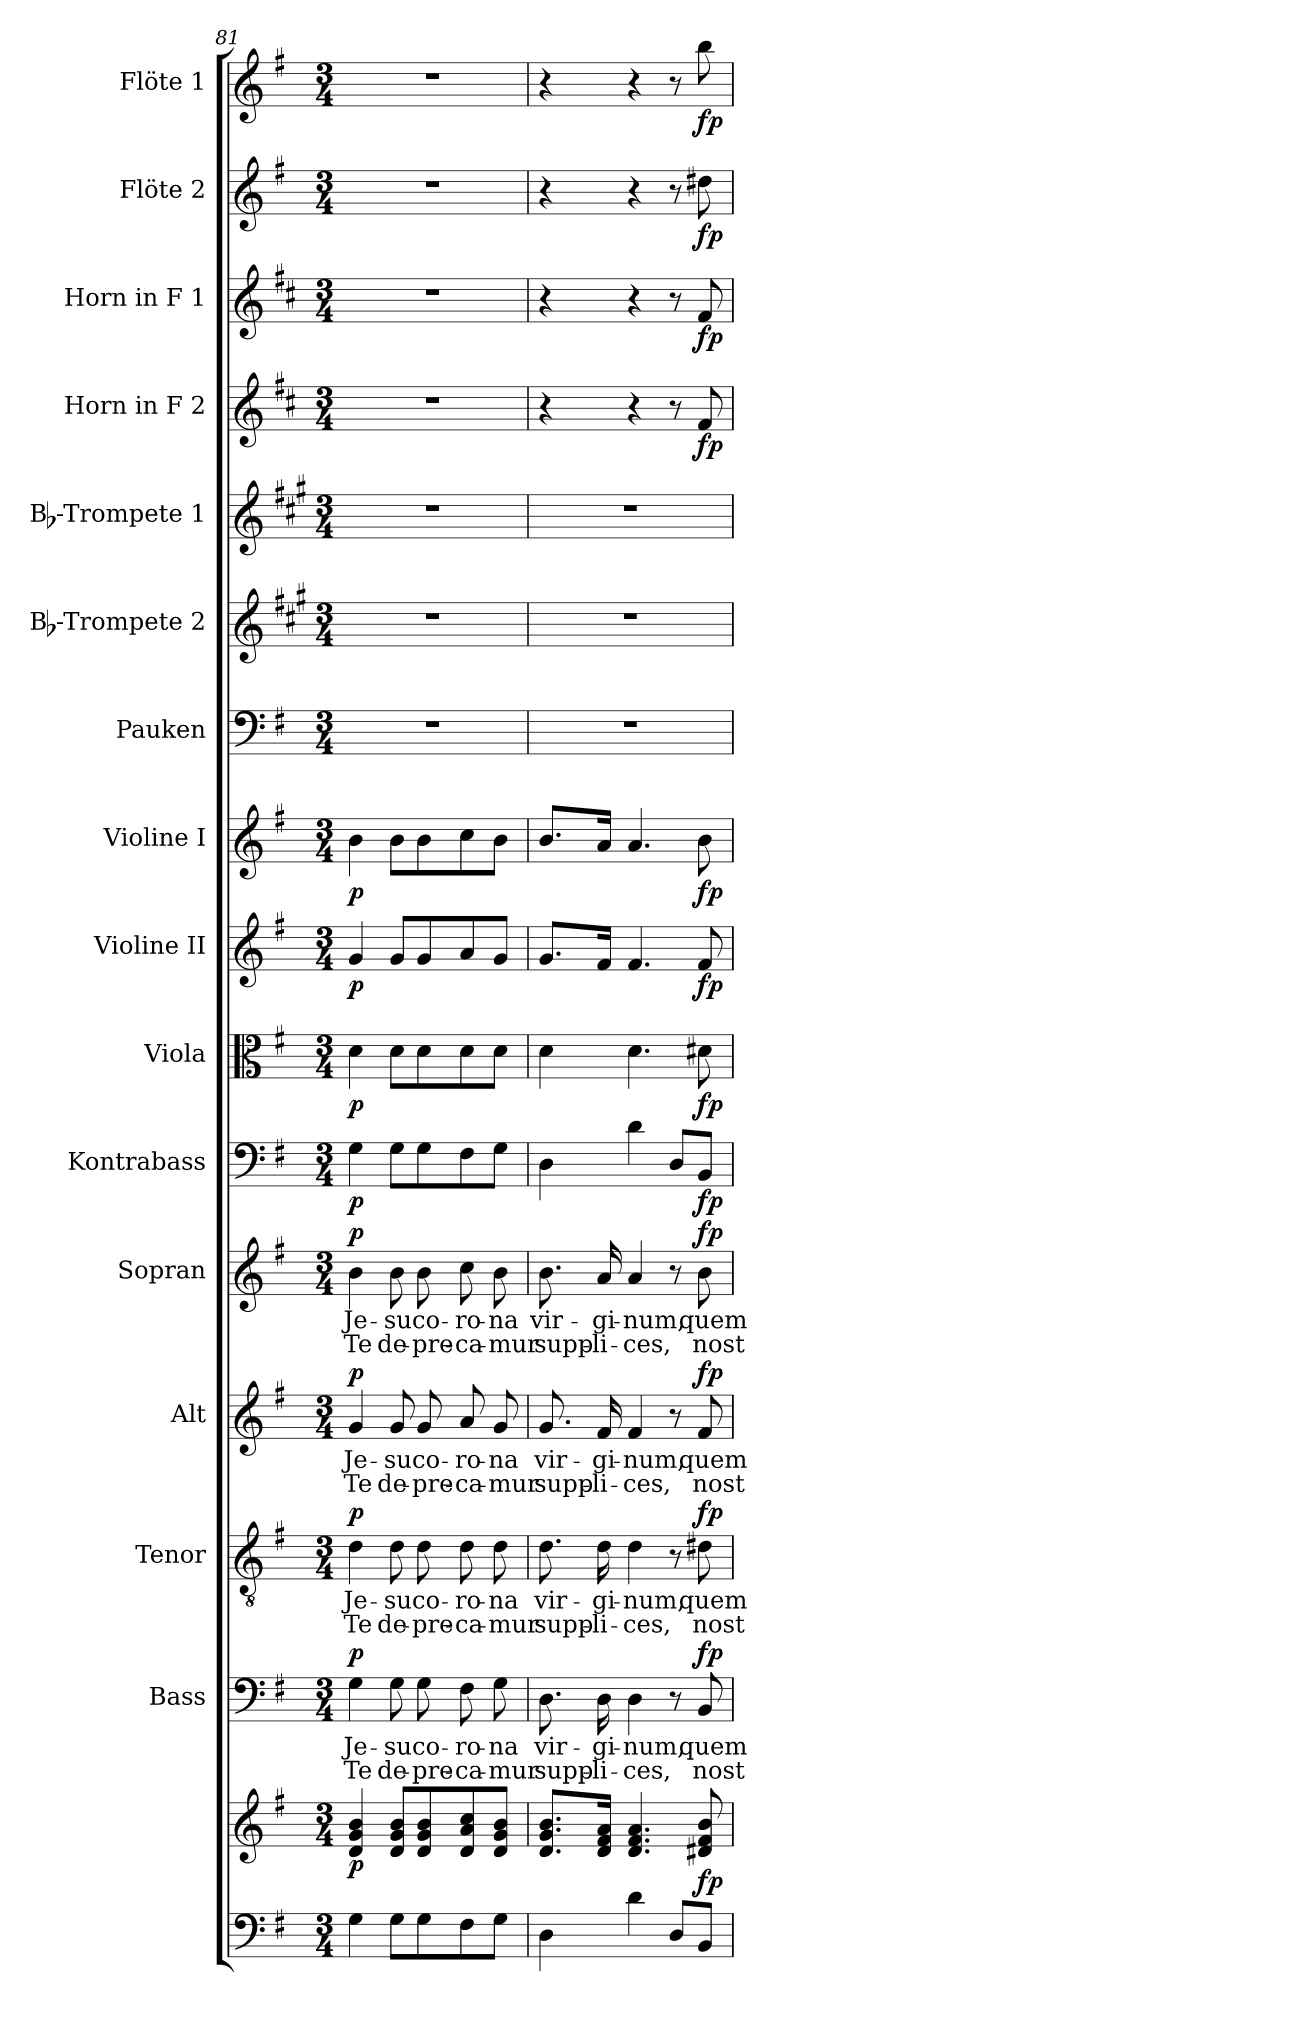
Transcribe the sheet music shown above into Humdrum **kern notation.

**kern	**kern	**dynam	**kern	**text	**text	**dynam	**kern	**text	**text	**dynam	**kern	**text	**text	**dynam	**kern	**text	**text	**dynam	**kern	**dynam	**kern	**dynam	**kern	**dynam	**kern	**dynam	**kern	**kern	**kern	**kern	**dynam	**kern	**dynam	**kern	**dynam	**kern	**dynam
*part16	*part16	*part16	*part15	*part15	*part15	*part15	*part14	*part14	*part14	*part14	*part13	*part13	*part13	*part13	*part12	*part12	*part12	*part12	*part11	*part11	*part10	*part10	*part9	*part9	*part8	*part8	*part7	*part6	*part5	*part4	*part4	*part3	*part3	*part2	*part2	*part1	*part1
*staff17	*staff16	*staff16/17	*staff15	*staff15	*staff15	*staff15	*staff14	*staff14	*staff14	*staff14	*staff13	*staff13	*staff13	*staff13	*staff12	*staff12	*staff12	*staff12	*staff11	*staff11	*staff10	*staff10	*staff9	*staff9	*staff8	*staff8	*staff7	*staff6	*staff5	*staff4	*staff4	*staff3	*staff3	*staff2	*staff2	*staff1	*staff1
*	*	*	*I"Bass	*	*	*	*I"Tenor	*	*	*	*I"Alt	*	*	*	*I"Sopran	*	*	*	*I"Kontrabass	*	*I"Viola	*	*I"Violine II	*	*I"Violine I	*	*I"Pauken	*I"Bb-Trompete 2	*I"Bb-Trompete 1	*I"Horn in F 2	*	*I"Horn in F 1	*	*I"Flöte 2	*	*I"Flöte 1	*
*	*	*	*I'B.	*	*	*	*I'T.	*	*	*	*I'A.	*	*	*	*I'S.	*	*	*	*I'Kb.	*	*I'Vla.	*	*I'Vl. II	*	*I'Vl. I	*	*I'Pk.	*I'Bb Trp. 2	*I'Bb Trp. 1	*	*	*	*	*I'Fl. 2	*	*I'Fl. 1	*
*clefF4	*clefG2	*	*clefF4	*	*	*	*clefGv2	*	*	*	*clefG2	*	*	*	*clefG2	*	*	*	*clefF4	*	*clefC3	*	*clefG2	*	*clefG2	*	*clefF4	*clefG2	*clefG2	*clefG2	*	*clefG2	*	*clefG2	*	*clefG2	*
*	*	*	*	*	*	*	*	*	*	*	*	*	*	*	*	*	*	*	*ITrd7c12	*	*	*	*	*	*	*	*	*ITrd1c2	*ITrd1c2	*ITrd4c7	*	*ITrd4c7	*	*	*	*	*
*k[f#]	*k[f#]	*	*k[f#]	*	*	*	*k[f#]	*	*	*	*k[f#]	*	*	*	*k[f#]	*	*	*	*k[f#]	*	*k[f#]	*	*k[f#]	*	*k[f#]	*	*k[f#]	*k[f#]	*k[f#]	*k[f#]	*	*k[f#]	*	*k[f#]	*	*k[f#]	*
*G:	*G:	*	*G:	*	*	*	*G:	*	*	*	*G:	*	*	*	*G:	*	*	*	*G:	*	*G:	*	*G:	*	*G:	*	*G:	*G:	*G:	*G:	*	*G:	*	*G:	*	*G:	*
*M3/4	*M3/4	*	*M3/4	*	*	*	*M3/4	*	*	*	*M3/4	*	*	*	*M3/4	*	*	*	*M3/4	*	*M3/4	*	*M3/4	*	*M3/4	*	*M3/4	*M3/4	*M3/4	*M3/4	*	*M3/4	*	*M3/4	*	*M3/4	*
=81	=81	=81	=81	=81	=81	=81	=81	=81	=81	=81	=81	=81	=81	=81	=81	=81	=81	=81	=81	=81	=81	=81	=81	=81	=81	=81	=81	=81	=81	=81	=81	=81	=81	=81	=81	=81	=81
!	!	!LO:DY:b	!	!LO:LY:b	!LO:LY:b	!LO:DY:a	!	!LO:LY:b	!LO:LY:b	!LO:DY:a	!	!LO:LY:b	!LO:LY:b	!LO:DY:a	!	!LO:LY:b	!LO:LY:b	!LO:DY:a	!	!LO:DY:b	!	!LO:DY:b	!	!LO:DY:b	!	!LO:DY:b	!	!	!	!	!	!	!	!	!	!	!
4G\	4d/ 4g/ 4b/	p	4G\	Je-	Te	p	4d\	Je-	Te	p	4g/	Je-	Te	p	4b\	Je-	Te	p	4GG\	p	4d\	p	4g/	p	4b\	p	2.r	2.r	2.r	2.r	.	2.r	.	2.r	.	2.r	.
!	!	!	!	!LO:LY:b	!LO:LY:b	!	!	!LO:LY:b	!LO:LY:b	!	!	!LO:LY:b	!LO:LY:b	!	!	!LO:LY:b	!LO:LY:b	!	!	!	!	!	!	!	!	!	!	!	!	!	!	!	!	!	!	!	!
8G\L	8d/ 8g/ 8b/L	.	8G\	-su	de-	.	8d\	-su	de-	.	8g/	-su	de-	.	8b\	-su	de-	.	8GG\L	.	8d\L	.	8g/L	.	8b\L	.	.	.	.	.	.	.	.	.	.	.	.
!	!	!	!	!LO:LY:b	!LO:LY:b	!	!	!LO:LY:b	!LO:LY:b	!	!	!LO:LY:b	!LO:LY:b	!	!	!LO:LY:b	!LO:LY:b	!	!	!	!	!	!	!	!	!	!	!	!	!	!	!	!	!	!	!	!
8G\	8d/ 8g/ 8b/	.	8G\	co-	-pre-	.	8d\	co-	-pre-	.	8g/	co-	-pre-	.	8b\	co-	-pre-	.	8GG\	.	8d\	.	8g/	.	8b\	.	.	.	.	.	.	.	.	.	.	.	.
!	!	!	!	!LO:LY:b	!LO:LY:b	!	!	!LO:LY:b	!LO:LY:b	!	!	!LO:LY:b	!LO:LY:b	!	!	!LO:LY:b	!LO:LY:b	!	!	!	!	!	!	!	!	!	!	!	!	!	!	!	!	!	!	!	!
8F#\	8d/ 8a/ 8cc/	.	8F#\	-ro-	-ca-	.	8d\	-ro-	-ca-	.	8a/	-ro-	-ca-	.	8cc\	-ro-	-ca-	.	8FF#\	.	8d\	.	8a/	.	8cc\	.	.	.	.	.	.	.	.	.	.	.	.
!	!	!	!	!LO:LY:b	!LO:LY:b	!	!	!LO:LY:b	!LO:LY:b	!	!	!LO:LY:b	!LO:LY:b	!	!	!LO:LY:b	!LO:LY:b	!	!	!	!	!	!	!	!	!	!	!	!	!	!	!	!	!	!	!	!
8G\J	8d/ 8g/ 8b/J	.	8G\	-na	-mur	.	8d\	-na	-mur	.	8g/	-na	-mur	.	8b\	-na	-mur	.	8GG\J	.	8d\J	.	8g/J	.	8b\J	.	.	.	.	.	.	.	.	.	.	.	.
=82	=82	=82	=82	=82	=82	=82	=82	=82	=82	=82	=82	=82	=82	=82	=82	=82	=82	=82	=82	=82	=82	=82	=82	=82	=82	=82	=82	=82	=82	=82	=82	=82	=82	=82	=82	=82	=82
!	!	!	!	!LO:LY:b	!LO:LY:b	!	!	!LO:LY:b	!LO:LY:b	!	!	!LO:LY:b	!LO:LY:b	!	!	!LO:LY:b	!LO:LY:b	!	!	!	!	!	!	!	!	!	!	!	!	!	!	!	!	!	!	!	!
4D\	8.d/ 8.g/ 8.b/L	.	8.D\	vir-	supp-	.	8.d\	vir-	supp-	.	8.g/	vir-	supp-	.	8.b\	vir-	supp-	.	4DD\	.	4d\	.	8.g/L	.	8.b/L	.	2.r	2.r	2.r	4r	.	4r	.	4r	.	4r	.
!	!	!	!	!LO:LY:b	!LO:LY:b	!	!	!LO:LY:b	!LO:LY:b	!	!	!LO:LY:b	!LO:LY:b	!	!	!LO:LY:b	!LO:LY:b	!	!	!	!	!	!	!	!	!	!	!	!	!	!	!	!	!	!	!	!
.	16d/ 16f#/ 16a/Jk	.	16D\	-gi-	-li-	.	16d\	-gi-	-li-	.	16f#/	-gi-	-li-	.	16a/	-gi-	-li-	.	.	.	.	.	16f#/Jk	.	16a/Jk	.	.	.	.	.	.	.	.	.	.	.	.
!	!	!	!	!LO:LY:b	!LO:LY:b	!	!	!LO:LY:b	!LO:LY:b	!	!	!LO:LY:b	!LO:LY:b	!	!	!LO:LY:b	!LO:LY:b	!	!	!	!	!	!	!	!	!	!	!	!	!	!	!	!	!	!	!	!
4d\	4.d/ 4.f#/ 4.a/	.	4D\	-num,	-ces,	.	4d\	-num,	-ces,	.	4f#/	-num,	-ces,	.	4a/	-num,	-ces,	.	4D\	.	4.d\	.	4.f#/	.	4.a/	.	.	.	.	4r	.	4r	.	4r	.	4r	.
8D/L	.	.	8r	.	.	.	8r	.	.	.	8r	.	.	.	8r	.	.	.	8DD/L	.	.	.	.	.	.	.	.	.	.	8r	.	8r	.	8r	.	8r	.
!	!	!LO:DY:b	!	!LO:LY:b	!LO:LY:b	!LO:DY:a	!	!LO:LY:b	!LO:LY:b	!LO:DY:a	!	!LO:LY:b	!LO:LY:b	!LO:DY:a	!	!LO:LY:b	!LO:LY:b	!LO:DY:a	!	!LO:DY:b	!	!LO:DY:b	!	!LO:DY:b	!	!LO:DY:b	!	!	!	!	!LO:DY:b	!	!LO:DY:b	!	!LO:DY:b	!	!LO:DY:b
8BB/J	8d#X/ 8f#/ 8b/	fp	8BB/	quem	nost-	fp	8d#X\	quem	nost-	fp	8f#/	quem	nost-	fp	8b\	quem	nost-	fp	8BBB/J	fp	8d#X\	fp	8f#/	fp	8b\	fp	.	.	.	8B/	fp	8B/	fp	8dd#X\	fp	8bb\	fp
=	=	=	=	=	=	=	=	=	=	=	=	=	=	=	=	=	=	=	=	=	=	=	=	=	=	=	=	=	=	=	=	=	=	=	=	=	=
*-	*-	*-	*-	*-	*-	*-	*-	*-	*-	*-	*-	*-	*-	*-	*-	*-	*-	*-	*-	*-	*-	*-	*-	*-	*-	*-	*-	*-	*-	*-	*-	*-	*-	*-	*-	*-	*-
